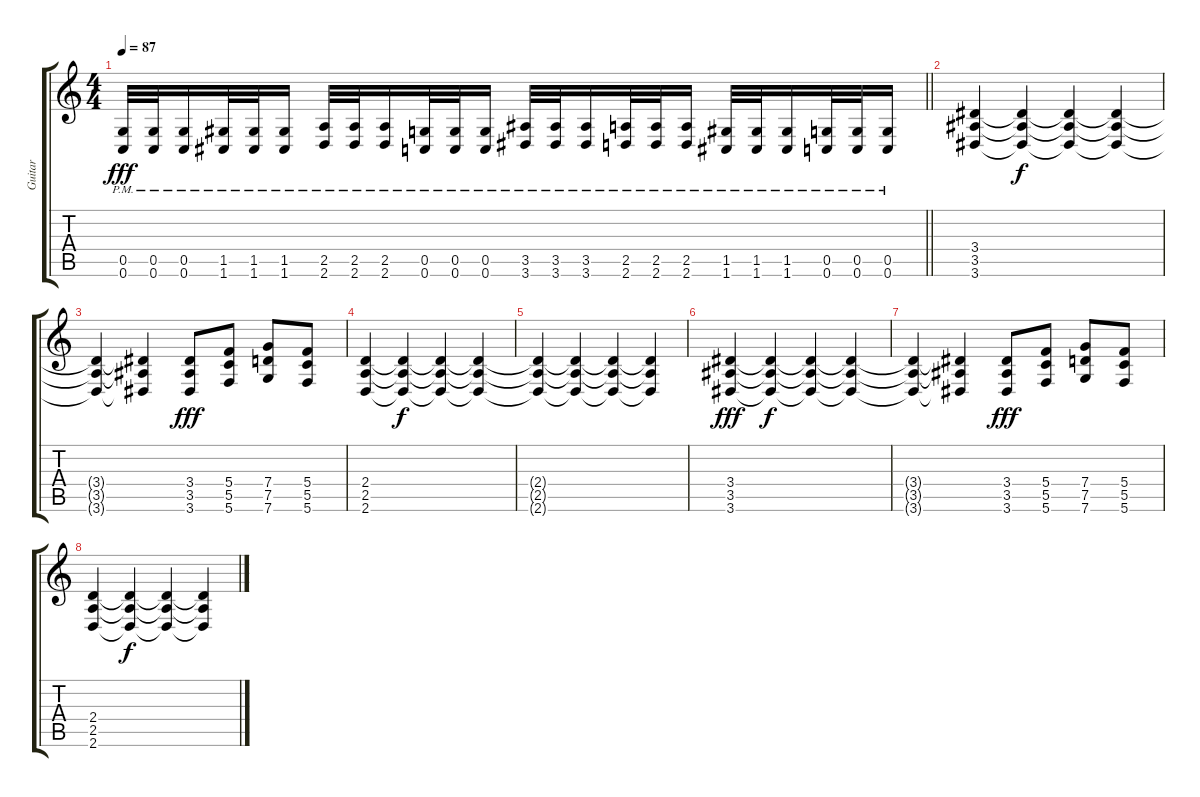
\track ("Guitar" "Guitar") {instrument distortionguitar}
\staff {score tabs}
\tuning (D4 A3 F3 C3 G2 C2) {hide}
\ts (4 4)
\tempo 87
\clef g2
\barLineRight lightlight
\ks c
(0.5{pm} 0.6{pm}).32{dy fff} (0.5{pm} 0.6{pm}).32 (0.5{pm} 0.6{pm}).16 (1.5{pm} 1.6{pm}).32 (1.5{pm} 1.6{pm}).32 (1.5{pm} 1.6{pm}).16 (2.5{pm} 2.6{pm}).32 (2.5{pm} 2.6{pm}).32 (2.5{pm} 2.6{pm}).16 (0.5{pm} 0.6{pm}).32 (0.5{pm} 0.6{pm}).32 (0.5{pm} 0.6{pm}).16 (3.5{pm} 3.6{pm}).32 (3.5{pm} 3.6{pm}).32 (3.5{pm} 3.6{pm}).16 (2.5{pm} 2.6{pm}).32 (2.5{pm} 2.6{pm}).32 (2.5{pm} 2.6{pm}).16 (1.5{pm} 1.6{pm}).32 (1.5{pm} 1.6{pm}).32 (1.5{pm} 1.6{pm}).16 (0.5{pm} 0.6{pm}).32 (0.5{pm} 0.6{pm}).32 (0.5{pm} 0.6{pm}).16 |
\section ("" "")
(3.4 3.5 3.6).4 (3.4{t} 3.5{t} 3.6{t}).4{dy f} (3.4{t} 3.5{t} 3.6{t}).4 (3.4{t} 3.5{t} 3.6{t}).4 |
(3.4{t} 3.5{t} 3.6{t}).4 (3.4{t} 3.5{t} 3.6{t}).4 (3.4 3.5 3.6).8{dy fff} (5.4 5.5 5.6).8 (7.4 7.5 7.6).8 (5.4 5.5 5.6).8 |
(2.4 2.5 2.6).4 (2.4{t} 2.5{t} 2.6{t}).4{dy f} (2.4{t} 2.5{t} 2.6{t}).4 (2.4{t} 2.5{t} 2.6{t}).4 |
(2.4{t} 2.5{t} 2.6{t}).4 (2.4{t} 2.5{t} 2.6{t}).4 (2.4{t} 2.5{t} 2.6{t}).4 (2.4{t} 2.5{t} 2.6{t}).4 |
(3.4 3.5 3.6).4{dy fff} (3.4{t} 3.5{t} 3.6{t}).4{dy f} (3.4{t} 3.5{t} 3.6{t}).4 (3.4{t} 3.5{t} 3.6{t}).4 |
(3.4{t} 3.5{t} 3.6{t}).4 (3.4{t} 3.5{t} 3.6{t}).4 (3.4 3.5 3.6).8{dy fff} (5.4 5.5 5.6).8 (7.4 7.5 7.6).8 (5.4 5.5 5.6).8 |
(2.4 2.5 2.6).4 (2.4{t} 2.5{t} 2.6{t}).4{dy f} (2.4{t} 2.5{t} 2.6{t}).4 (2.4{t} 2.5{t} 2.6{t}).4
